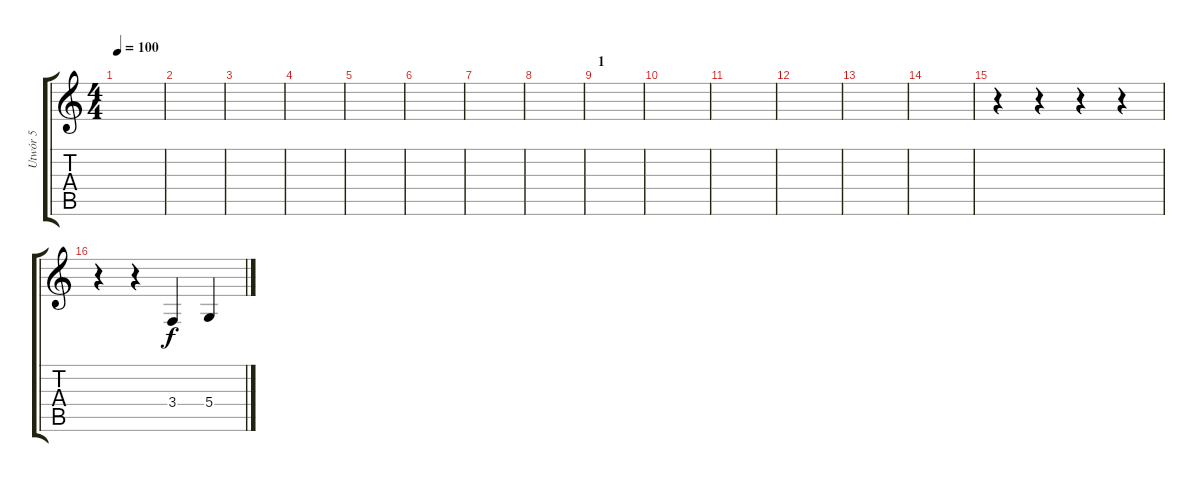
\track ("Utwór 5" "Utwór 5") {instrument cello}
\staff {score tabs}
\tuning (E4 B3 G3 D3 A2 E2) {hide}
\ts (4 4)
\tempo 100
\clef g2
\ks c
|
|
|
|
|
|
|
|
\section ("" "1")
|
|
|
|
|
|
r.4 r.4 r.4 r.4 |
r.4 r.4 3.4.4 5.4.4
